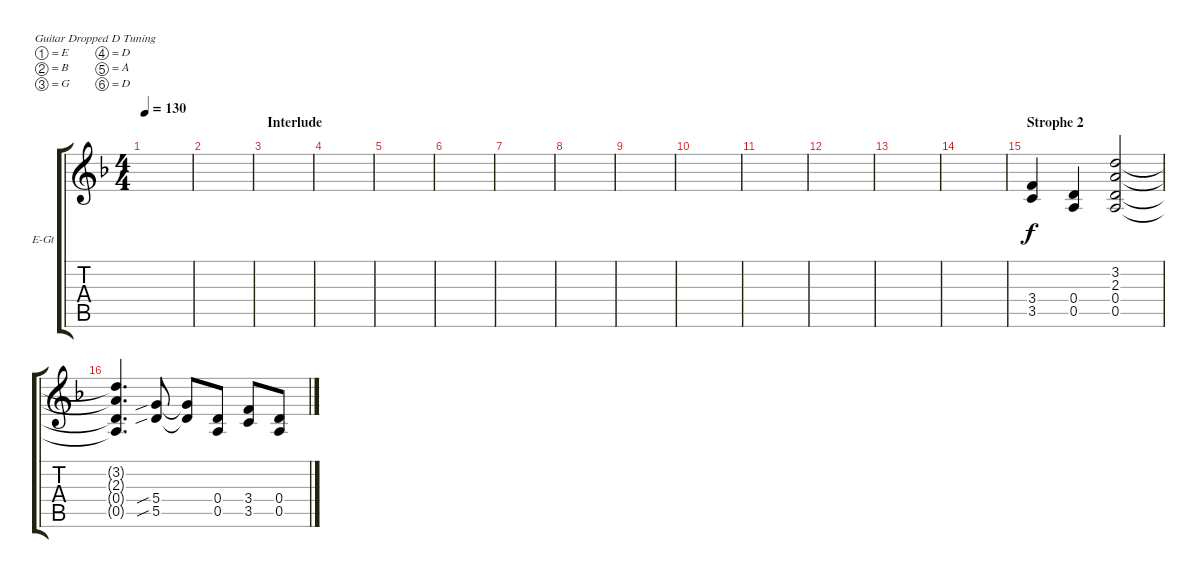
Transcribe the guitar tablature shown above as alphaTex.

\defaultSystemsLayout 4
\bracketExtendMode groupsimilarinstruments
\firstSystemTrackNameOrientation horizontal
\otherSystemsTrackNameOrientation horizontal
\track ("Guitar 1 Overdrive" "E-Gt") {instrument electricguitarclean}
\staff {score tabs}
\tuning (E4 B3 G3 D3 A2 D2)
\ts (4 4)
\tempo 130
\clef g2
\scale
0.512
\ks dminor
|
\scale
0.244 |
\section ("" "Interlude")
\scale
0.244 |
\scale
0.333333 |
\scale
0.333333 |
\scale
0.333333 |
\scale
0.333333 |
\scale
0.333333 |
\scale
0.333333 |
\scale
0.333333 |
\scale
0.333333 |
\scale
0.333333 |
\scale
0.333333 |
\scale
0.333333 |
\section ("" "Strophe 2")
\scale
0.333333 (3.4 3.5).4 (0.5 0.4).4 (0.5 0.4 2.3 3.2).2 |
(0.5{t} 0.4{t} 2.3{t} 3.2{t}).4{d} (5.4{sib} 5.5{sib}).8 (5.4{t} 5.5{t}).8 (0.5 0.4).8 (3.4 3.5).8 (0.4 0.5).8
